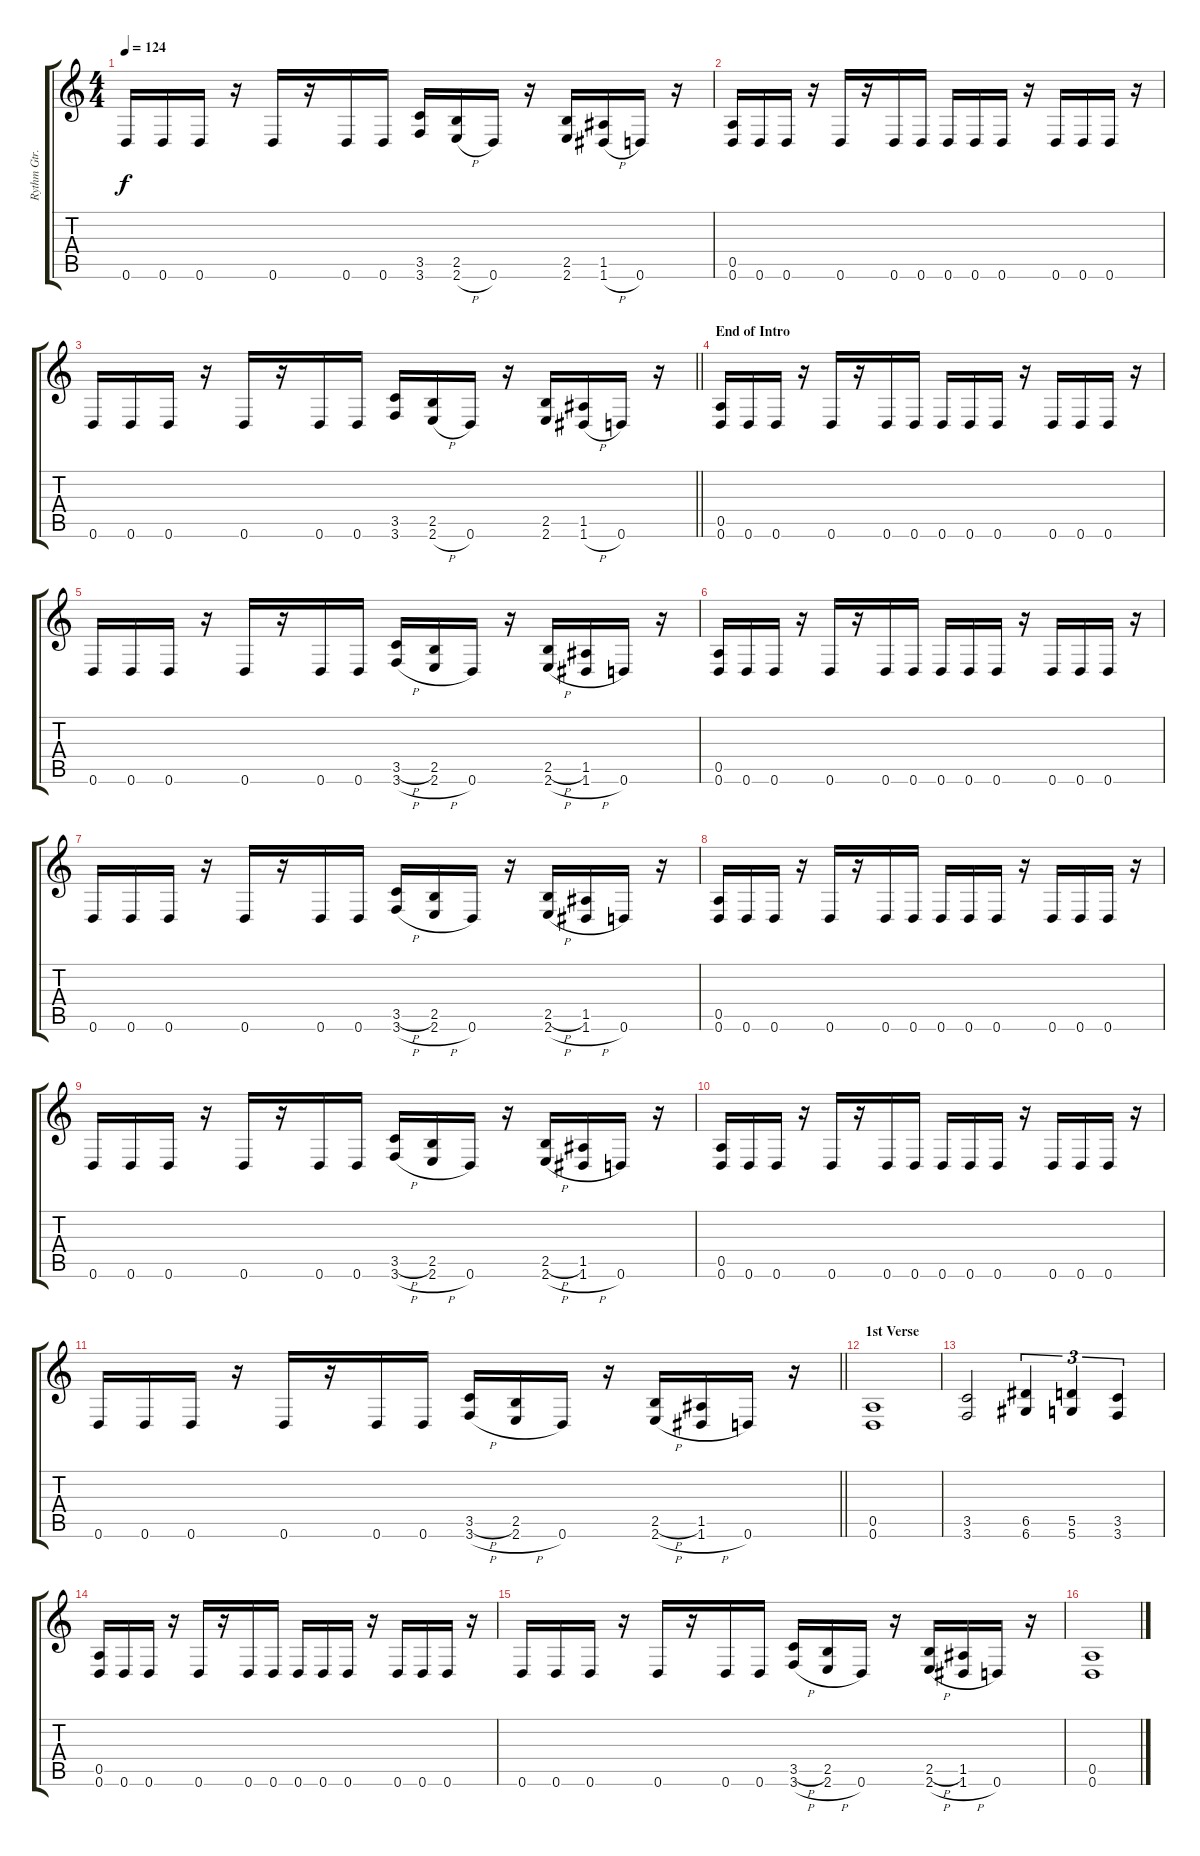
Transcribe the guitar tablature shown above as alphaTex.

\track ("Rythm Gtr. (dist. elec.)" "Rythm Gtr.") {instrument distortionguitar}
\staff {score tabs}
\tuning (E4 B3 G3 D3 A2 D2) {hide}
\ts (4 4)
\tempo 124
\clef g2
\ks c
0.6.16{dy f} 0.6.16 0.6.16 r.16 0.6.16 r.16 0.6.16 0.6.16 (3.5 3.6).16 (2.5 2.6{h}).16 0.6.16 r.16 (2.5 2.6).16 (1.5 1.6{h}).16 0.6.16 r.16 |
(0.5 0.6).16 0.6.16 0.6.16 r.16 0.6.16 r.16 0.6.16 0.6.16 0.6.16 0.6.16 0.6.16 r.16 0.6.16 0.6.16 0.6.16 r.16 |
\barLineRight lightlight
0.6.16 0.6.16 0.6.16 r.16 0.6.16 r.16 0.6.16 0.6.16 (3.5 3.6).16 (2.5 2.6{h}).16 0.6.16 r.16 (2.5 2.6).16 (1.5 1.6{h}).16 0.6.16 r.16 |
\section ("" "End of Intro")
(0.5 0.6).16 0.6.16 0.6.16 r.16 0.6.16 r.16 0.6.16 0.6.16 0.6.16 0.6.16 0.6.16 r.16 0.6.16 0.6.16 0.6.16 r.16 |
0.6.16 0.6.16 0.6.16 r.16 0.6.16 r.16 0.6.16 0.6.16 (3.5{h} 3.6{h}).16 (2.5 2.6{h}).16 0.6.16 r.16 (2.5{h} 2.6{h}).16 (1.5 1.6{h}).16 0.6.16 r.16 |
(0.5 0.6).16 0.6.16 0.6.16 r.16 0.6.16 r.16 0.6.16 0.6.16 0.6.16 0.6.16 0.6.16 r.16 0.6.16 0.6.16 0.6.16 r.16 |
0.6.16 0.6.16 0.6.16 r.16 0.6.16 r.16 0.6.16 0.6.16 (3.5{h} 3.6{h}).16 (2.5 2.6{h}).16 0.6.16 r.16 (2.5{h} 2.6{h}).16 (1.5 1.6{h}).16 0.6.16 r.16 |
(0.5 0.6).16 0.6.16 0.6.16 r.16 0.6.16 r.16 0.6.16 0.6.16 0.6.16 0.6.16 0.6.16 r.16 0.6.16 0.6.16 0.6.16 r.16 |
0.6.16 0.6.16 0.6.16 r.16 0.6.16 r.16 0.6.16 0.6.16 (3.5{h} 3.6{h}).16 (2.5 2.6{h}).16 0.6.16 r.16 (2.5{h} 2.6{h}).16 (1.5 1.6{h}).16 0.6.16 r.16 |
(0.5 0.6).16 0.6.16 0.6.16 r.16 0.6.16 r.16 0.6.16 0.6.16 0.6.16 0.6.16 0.6.16 r.16 0.6.16 0.6.16 0.6.16 r.16 |
\barLineRight lightlight
0.6.16 0.6.16 0.6.16 r.16 0.6.16 r.16 0.6.16 0.6.16 (3.5{h} 3.6{h}).16 (2.5 2.6{h}).16 0.6.16 r.16 (2.5{h} 2.6{h}).16 (1.5 1.6{h}).16 0.6.16 r.16 |
\section ("" "1st Verse")
(0.5 0.6).1 |
(3.5 3.6).2 (6.5 6.6).4{tu (3 2)} (5.5 5.6).4{tu (3 2)} (3.5 3.6).4{tu (3 2)} |
(0.5 0.6).16 0.6.16 0.6.16 r.16 0.6.16 r.16 0.6.16 0.6.16 0.6.16 0.6.16 0.6.16 r.16 0.6.16 0.6.16 0.6.16 r.16 |
0.6.16 0.6.16 0.6.16 r.16 0.6.16 r.16 0.6.16 0.6.16 (3.5{h} 3.6{h}).16 (2.5 2.6{h}).16 0.6.16 r.16 (2.5{h} 2.6{h}).16 (1.5 1.6{h}).16 0.6.16 r.16 |
(0.5 0.6).1
